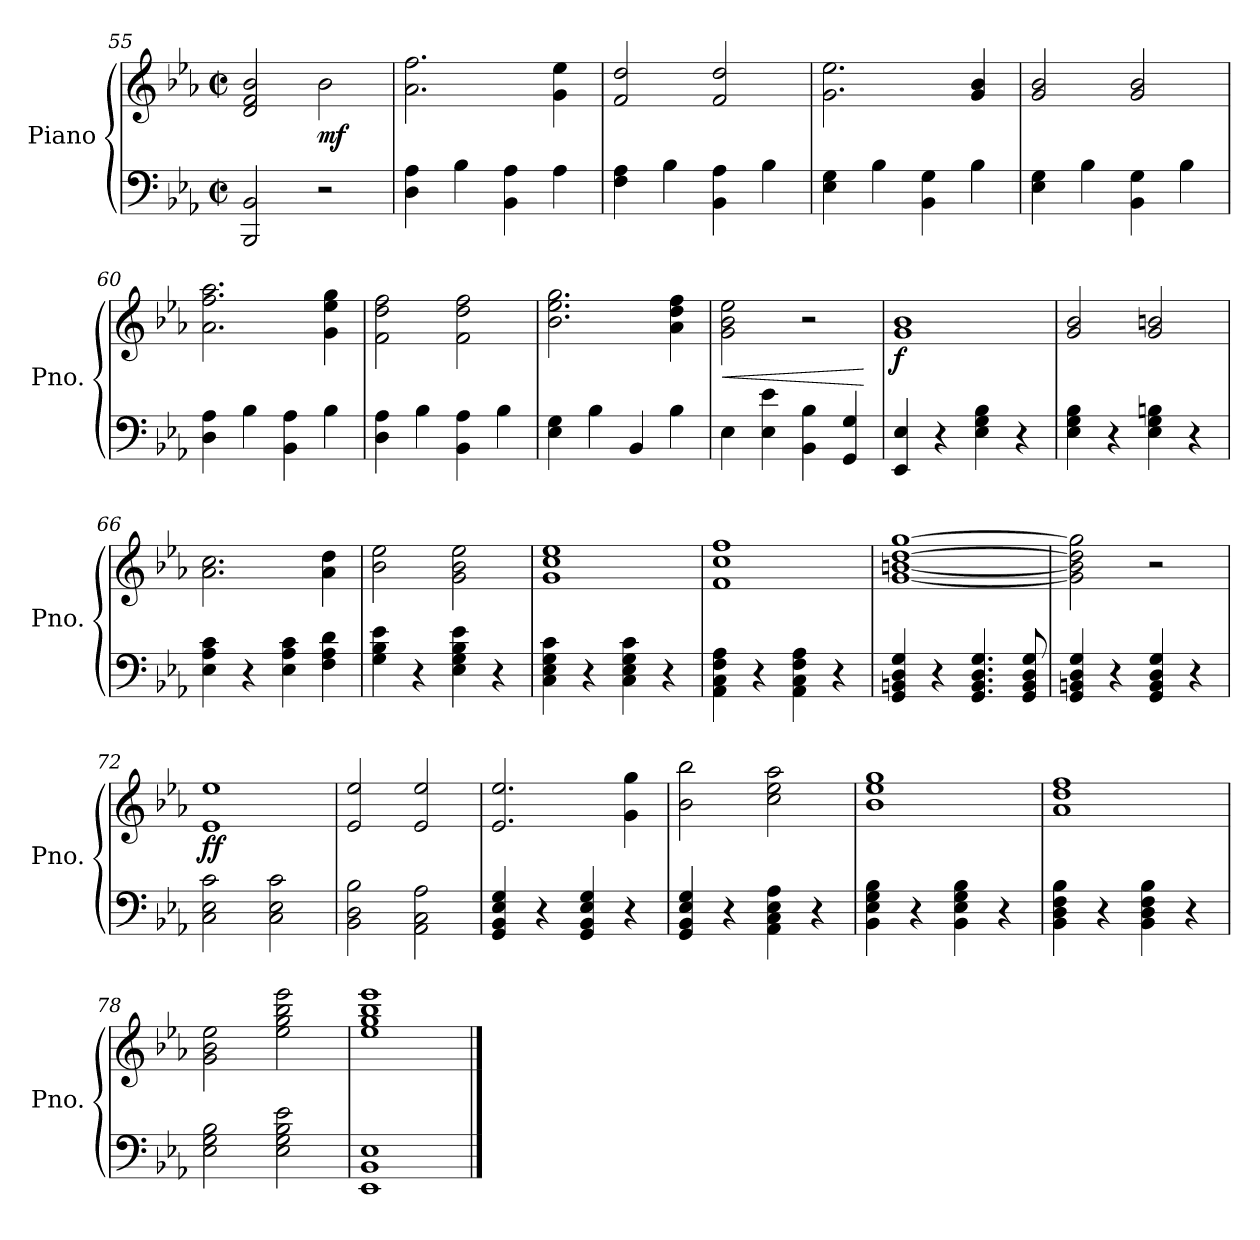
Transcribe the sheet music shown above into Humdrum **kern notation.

**kern	**kern	**dynam
*part1	*part1	*part1
*staff2	*staff1	*staff1/2
*I"Piano	*	*
*I'Pno.	*	*
*clefF4	*clefG2	*
*k[b-e-a-]	*k[b-e-a-]	*
*M2/2	*M2/2	*
*met(c|)	*met(c|)	*
=55	=55	=55
2BBB-/ 2BB-/	2d/ 2f/ 2b-/	.
!	!	!LO:DY:b
2r	2b-\	mf
=56	=56	=56
4D\ 4A-\	2.a-\ 2.ff\	.
4B-\	.	.
4BB-\ 4A-\	.	.
4A-\	4g\ 4ee-\	.
=57	=57	=57
4F\ 4A-\	2f/ 2dd/	.
4B-\	.	.
4BB-\ 4A-\	2f/ 2dd/	.
4B-\	.	.
=58	=58	=58
4E-\ 4G\	2.g\ 2.ee-\	.
4B-\	.	.
4BB-\ 4G\	.	.
4B-\	4g/ 4b-/	.
=59	=59	=59
4E-\ 4G\	2g/ 2b-/	.
4B-\	.	.
4BB-\ 4G\	2g/ 2b-/	.
4B-\	.	.
!!LO:LB:g=z
=60	=60	=60
4D\ 4A-\	2.a-\ 2.ff\ 2.aa-\	.
4B-\	.	.
4BB-\ 4A-\	.	.
4B-\	4g\ 4ee-\ 4gg\	.
=61	=61	=61
4D\ 4A-\	2f\ 2dd\ 2ff\	.
4B-\	.	.
4BB-\ 4A-\	2f\ 2dd\ 2ff\	.
4B-\	.	.
=62	=62	=62
4E-\ 4G\	2.b-\ 2.ee-\ 2.gg\	.
4B-\	.	.
4BB-/	.	.
4B-\	4a-\ 4dd\ 4ff\	.
=63	=63	=63
!	!	!LO:HP:b
4E-\	2g\ 2b-\ 2ee-\	<
4E-\ 4e-\	.	.
4BB-\ 4B-\	2r	.
4GG/ 4G/	.	.
.	.	[
=64	=64	=64
!	!	!LO:DY:b
4EE-/ 4E-/	1g 1b-	f
4r	.	.
4E-\ 4G\ 4B-\	.	.
4r	.	.
=65	=65	=65
4E-\ 4G\ 4B-\	2g/ 2b-/	.
4r	.	.
4E-\ 4G\ 4Bn\	2g/ 2bn/	.
4r	.	.
=66	=66	=66
4E-\ 4A-\ 4c\	2.a-\ 2.cc\	.
4r	.	.
4E-\ 4A-\ 4c\	.	.
4F\ 4A-\ 4d\	4a-\ 4dd\	.
=67	=67	=67
4G\ 4B-\ 4e-\	2b-\ 2ee-\	.
4r	.	.
4E-\ 4G\ 4B-\ 4e-\	2g\ 2b-\ 2ee-\	.
4r	.	.
=68	=68	=68
4C\ 4E-\ 4G\ 4c\	1g 1cc 1ee-	.
4r	.	.
4C\ 4E-\ 4G\ 4c\	.	.
4r	.	.
=69	=69	=69
4AA-\ 4C\ 4F\ 4A-\	1f 1cc 1ff	.
4r	.	.
4AA-\ 4C\ 4F\ 4A-\	.	.
4r	.	.
!!LO:LB:g=z
=70	=70	=70
4GG/ 4BBn/ 4D/ 4G/	[1g [1bn [1dd [1gg	.
4r	.	.
4.GG/ 4.BB/ 4.D/ 4.G/	.	.
8GG/ 8BB/ 8D/ 8G/	.	.
=71	=71	=71
4GG/ 4BBn/ 4D/ 4G/	2g\] 2b\] 2dd\] 2gg\]	.
4r	.	.
4GG/ 4BB/ 4D/ 4G/	2r	.
4r	.	.
=72	=72	=72
!	!	!LO:DY:b
2C\ 2E-\ 2c\	1e- 1ee-	ff
2C\ 2E-\ 2c\	.	.
=73	=73	=73
2BB-\ 2D\ 2B-\	2e-/ 2ee-/	.
2AA-\ 2C\ 2A-\	2e-/ 2ee-/	.
=74	=74	=74
4GG/ 4BB-/ 4E-/ 4G/	2.e-/ 2.ee-/	.
4r	.	.
4GG/ 4BB-/ 4E-/ 4G/	.	.
4r	4g\ 4gg\	.
=75	=75	=75
4GG/ 4BB-/ 4E-/ 4G/	2b-\ 2bb-\	.
4r	.	.
4AA-\ 4C\ 4E-\ 4A-\	2cc\ 2ee-\ 2aa-\	.
4r	.	.
=76	=76	=76
4BB-\ 4E-\ 4G\ 4B-\	1b- 1ee- 1gg	.
4r	.	.
4BB-\ 4E-\ 4G\ 4B-\	.	.
4r	.	.
=77	=77	=77
4BB-\ 4D\ 4F\ 4B-\	1a- 1dd 1ff	.
4r	.	.
4BB-\ 4D\ 4F\ 4B-\	.	.
4r	.	.
=78	=78	=78
2E-\ 2G\ 2B-\	2g\ 2b-\ 2ee-\	.
2E-\ 2G\ 2B-\ 2e-\	2ee-\ 2gg\ 2bb-\ 2eee-\	.
=79	=79	=79
1EE- 1BB- 1E-	1ee- 1gg 1bb- 1eee-	.
==	==	==
*-	*-	*-
